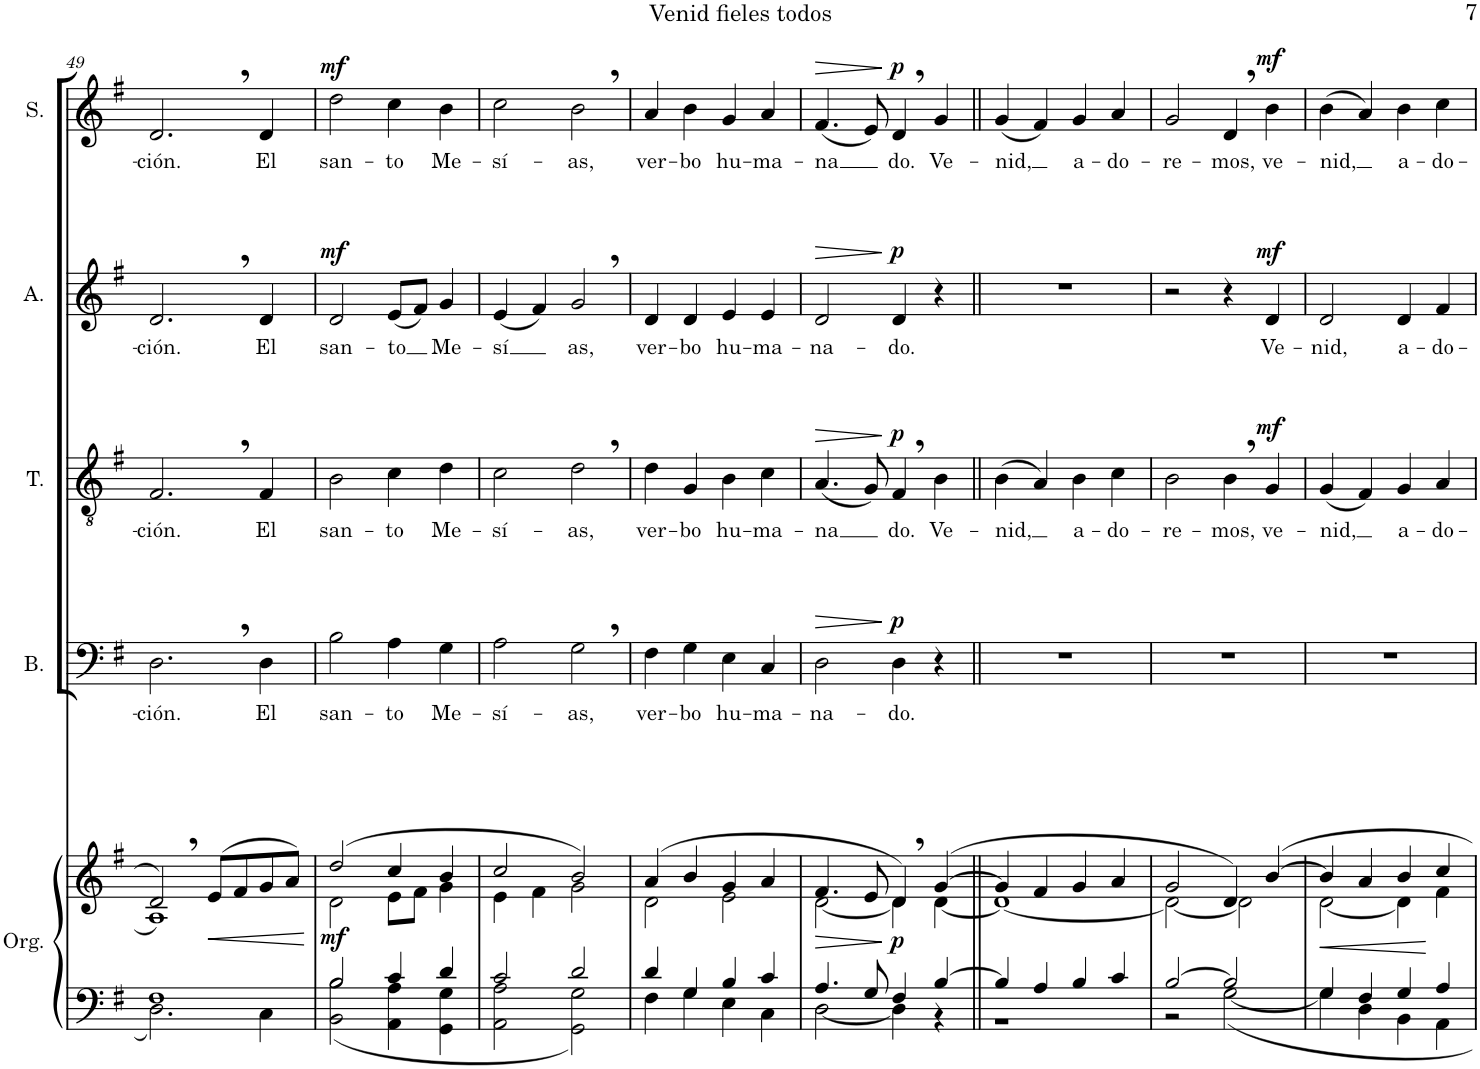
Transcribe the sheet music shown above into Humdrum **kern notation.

**kern	**kern	**dynam	**kern	**text	**dynam	**kern	**text	**dynam	**kern	**text	**dynam	**kern	**text	**dynam
*part5	*part5	*part5	*part4	*part4	*part4	*part3	*part3	*part3	*part2	*part2	*part2	*part1	*part1	*part1
*staff6	*staff5	*staff5/6	*staff4	*staff4	*staff4	*staff3	*staff3	*staff3	*staff2	*staff2	*staff2	*staff1	*staff1	*staff1
*I"Órgano	*	*	*I"Bajo	*	*	*I"Tenor	*	*	*I"Alto	*	*	*I"Soprano	*	*
*	*	*	*I'B.	*	*	*I'T.	*	*	*I'A.	*	*	*I'S.	*	*
!!LO:PB:g=z
*clefF4	*clefG2	*	*clefF4	*	*	*clefGv2	*	*	*clefG2	*	*	*clefG2	*	*
*k[f#]	*k[f#]	*	*k[f#]	*	*	*k[f#]	*	*	*k[f#]	*	*	*k[f#]	*	*
*M4/4	*M4/4	*	*M4/4	*	*	*M4/4	*	*	*M4/4	*	*	*M4/4	*	*
=49	=49	=49	=49	=49	=49	=49	=49	=49	=49	=49	=49	=49	=49	=49
*^	*^	*	*	*	*	*	*	*	*	*	*	*	*	*
!	!	!	!	!	!	!LO:LY:b	!	!	!LO:LY:b	!	!	!LO:LY:b	!	!	!LO:LY:b	!
1F#	2.D\	2d,/	1A	.	2.D,\	-ción.	.	2.F#,/	-ción.	.	2.d,/	-ción.	.	2.d,/	-ción.	.
!	!	!	!	!LO:HP:b	!	!	!	!	!	!	!	!	!	!	!	!
.	.	(8e/L	.	<	.	.	.	.	.	.	.	.	.	.	.	.
.	.	8f#/	.	.	.	.	.	.	.	.	.	.	.	.	.	.
!	!	!	!	!	!	!LO:LY:b	!	!	!LO:LY:b	!	!	!LO:LY:b	!	!	!LO:LY:b	!
.	4C\	8g/	.	.	4D\	El	.	4F#/	El	.	4d/	El	.	4d/	El	.
.	.	8a/J)	.	.	.	.	.	.	.	.	.	.	.	.	.	.
*v	*v	*	*	*	*	*	*	*	*	*	*	*	*	*	*	*
*	*v	*v	*	*	*	*	*	*	*	*	*	*	*	*	*
.	.	[	.	.	.	.	.	.	.	.	.	.	.	.
=50	=50	=50	=50	=50	=50	=50	=50	=50	=50	=50	=50	=50	=50	=50
*^	*^	*	*	*	*	*	*	*	*	*	*	*	*	*
!	!	!	!	!LO:DY:b	!	!LO:LY:b	!	!	!LO:LY:b	!	!	!LO:LY:b	!LO:DY:a	!	!LO:LY:b	!LO:DY:a
2B/	2BB\ 2B\	(2dd/	2d\	mf	2B\	san-	.	2B\	san-	.	2d/	san-	mf	2dd\	san-	mf
!	!	!	!	!	!	!LO:LY:b	!	!	!LO:LY:b	!	!	!LO:LY:b	!	!	!LO:LY:b	!
4c/	4AA\ 4A\	4cc/	8e\L	.	4A\	-to	.	4c\	-to	.	(8e/L	-to	.	4cc\	-to	.
.	.	.	8f#\J	.	.	.	.	.	.	.	8f#/J)	.	.	.	.	.
!	!	!	!	!	!	!LO:LY:b	!	!	!LO:LY:b	!	!	!LO:LY:b	!	!	!LO:LY:b	!
4d/	4GG\ 4G\	4b/	4g\	.	4G\	Me-	.	4d\	Me-	.	4g/	Me-	.	4b\	Me-	.
=51	=51	=51	=51	=51	=51	=51	=51	=51	=51	=51	=51	=51	=51	=51	=51	=51
!	!	!	!	!	!	!LO:LY:b	!	!	!LO:LY:b	!	!	!LO:LY:b	!	!	!LO:LY:b	!
2c/	2AA\ 2A\	2cc/	4e\	.	2A\	-sí-	.	2c\	-sí-	.	(4e/	-sí	.	2cc\	-sí-	.
.	.	.	4f#\	.	.	.	.	.	.	.	4f#/)	.	.	.	.	.
!	!	!	!	!	!	!LO:LY:b	!	!	!LO:LY:b	!	!	!LO:LY:b	!	!	!LO:LY:b	!
2d/	2GG\ 2G\	2b/)	2g\	.	2G,\	-as,	.	2d,\	-as,	.	2g,/	-as,	.	2b,\	-as,	.
=52	=52	=52	=52	=52	=52	=52	=52	=52	=52	=52	=52	=52	=52	=52	=52	=52
!	!	!	!	!	!	!LO:LY:b	!	!	!LO:LY:b	!	!	!LO:LY:b	!	!	!LO:LY:b	!
4d/	4F#\	(4a/	2d\	.	4F#\	ver-	.	4d\	ver-	.	4d/	ver-	.	4a/	ver-	.
!	!	!	!	!	!	!LO:LY:b	!	!	!LO:LY:b	!	!	!LO:LY:b	!	!	!LO:LY:b	!
4G/	4G\	4b/	.	.	4G\	-bo	.	4G/	-bo	.	4d/	-bo	.	4b\	-bo	.
!	!	!	!	!	!	!LO:LY:b	!	!	!LO:LY:b	!	!	!LO:LY:b	!	!	!LO:LY:b	!
4B/	4E\	4g/	2e\	.	4E\	hu-	.	4B\	hu-	.	4e/	hu-	.	4g/	hu-	.
!	!	!	!	!	!	!LO:LY:b	!	!	!LO:LY:b	!	!	!LO:LY:b	!	!	!LO:LY:b	!
4c/	4C\	4a/	.	.	4C/	-ma-	.	4c\	-ma-	.	4e/	-ma-	.	4a/	-ma-	.
=53	=53	=53	=53	=53	=53	=53	=53	=53	=53	=53	=53	=53	=53	=53	=53	=53
!	!	!	!	!LO:HP:b	!	!LO:LY:b	!LO:HP:b	!	!LO:LY:b	!LO:HP:b	!	!LO:LY:b	!LO:HP:b	!	!LO:LY:b	!LO:HP:b
4.A/	[2D\	4.f#/	[2d\	>	2D\	-na-	>	(4.A/	-na	>	2d/	-na-	>	(4.f#/	-na	>
8G/	.	8e/	.	.	.	.	.	8G/)	.	.	.	.	.	8e/)	.	.
!	!	!	!	!LO:DY:n=1:b	!	!LO:LY:b	!LO:DY:n=1:a	!	!LO:LY:b	!LO:DY:n=1:a	!	!LO:LY:b	!LO:DY:n=1:a	!	!LO:LY:b	!LO:DY:n=1:a
4F#/	4D\]	4d,/)	4d\]	] p	4D\	-do.	] p	4F#,/	do.	] p	4d/	-do.	] p	4d,/	do.	] p
!	!	!	!	!	!	!	!	!	!LO:LY:b	!	!	!	!	!	!LO:LY:b	!
[4B/	4r	([4g/	[4d\	.	4r	.	.	4B\	Ve-	.	4r	.	.	4g/	Ve-	.
=54||	=54||	=54||	=54||	=54||	=54||	=54||	=54||	=54||	=54||	=54||	=54||	=54||	=54||	=54||	=54||	=54||
!	!	!	!	!	!	!	!	!	!LO:LY:b	!	!	!	!	!	!LO:LY:b	!
4B/]	1r	4g/]	1d_	.	1r	.	.	(4B\	-nid,	.	1r	.	.	(4g/	-nid,	.
4A/	.	4f#/	.	.	.	.	.	4A/)	.	.	.	.	.	4f#/)	.	.
!	!	!	!	!	!	!	!	!	!LO:LY:b	!	!	!	!	!	!LO:LY:b	!
4B/	.	4g/	.	.	.	.	.	4B\	a-	.	.	.	.	4g/	a-	.
!	!	!	!	!	!	!	!	!	!LO:LY:b	!	!	!	!	!	!LO:LY:b	!
4c/	.	4a/	.	.	.	.	.	4c\	-do-	.	.	.	.	4a/	-do-	.
=55	=55	=55	=55	=55	=55	=55	=55	=55	=55	=55	=55	=55	=55	=55	=55	=55
!	!	!	!	!	!	!	!	!	!LO:LY:b	!	!	!	!	!	!LO:LY:b	!
[2B/	2r	2g/	2d\_	.	1r	.	.	2B\	-re-	.	2r	.	.	2g/	-re-	.
!	!	!	!	!	!	!	!	!	!LO:LY:b	!	!	!	!	!	!LO:LY:b	!
2B/]	[2G\	4d/)	2d\]	.	.	.	.	4B,\	-mos,	.	4r	.	.	4d,/	-mos,	.
!	!	!	!	!	!	!	!	!	!LO:LY:b	!LO:DY:a	!	!LO:LY:b	!LO:DY:a	!	!LO:LY:b	!LO:DY:a
.	.	[4b/	.	.	.	.	.	4G/	ve-	mf	4d/	Ve-	mf	4b\	ve-	mf
=56	=56	=56	=56	=56	=56	=56	=56	=56	=56	=56	=56	=56	=56	=56	=56	=56
!	!	!	!	!LO:HP:b	!	!	!	!	!LO:LY:b	!	!	!LO:LY:b	!	!	!LO:LY:b	!
4G/	4G\]	4b/]	[2d\	<	1r	.	.	(4G/	-nid,	.	2d/	-nid,	.	(4b\	-nid,	.
4F#/	4D\	4a/	.	.	.	.	.	4F#/)	.	.	.	.	.	4a/)	.	.
!	!	!	!	!	!	!	!	!	!LO:LY:b	!	!	!LO:LY:b	!	!	!LO:LY:b	!
4G/	4BB\	4b/	4d\]	.	.	.	.	4G/	a-	.	4d/	a-	.	4b\	a-	.
!	!	!	!	!	!	!	!	!	!LO:LY:b	!	!	!LO:LY:b	!	!	!LO:LY:b	!
4A/	4AA\	4cc/	4f#\	[	.	.	.	4A/	-do-	.	4f#/	-do-	.	4cc\	-do-	.
*v	*v	*	*	*	*	*	*	*	*	*	*	*	*	*	*	*
*	*v	*v	*	*	*	*	*	*	*	*	*	*	*	*	*
=	=	=	=	=	=	=	=	=	=	=	=	=	=	=
*-	*-	*-	*-	*-	*-	*-	*-	*-	*-	*-	*-	*-	*-	*-
